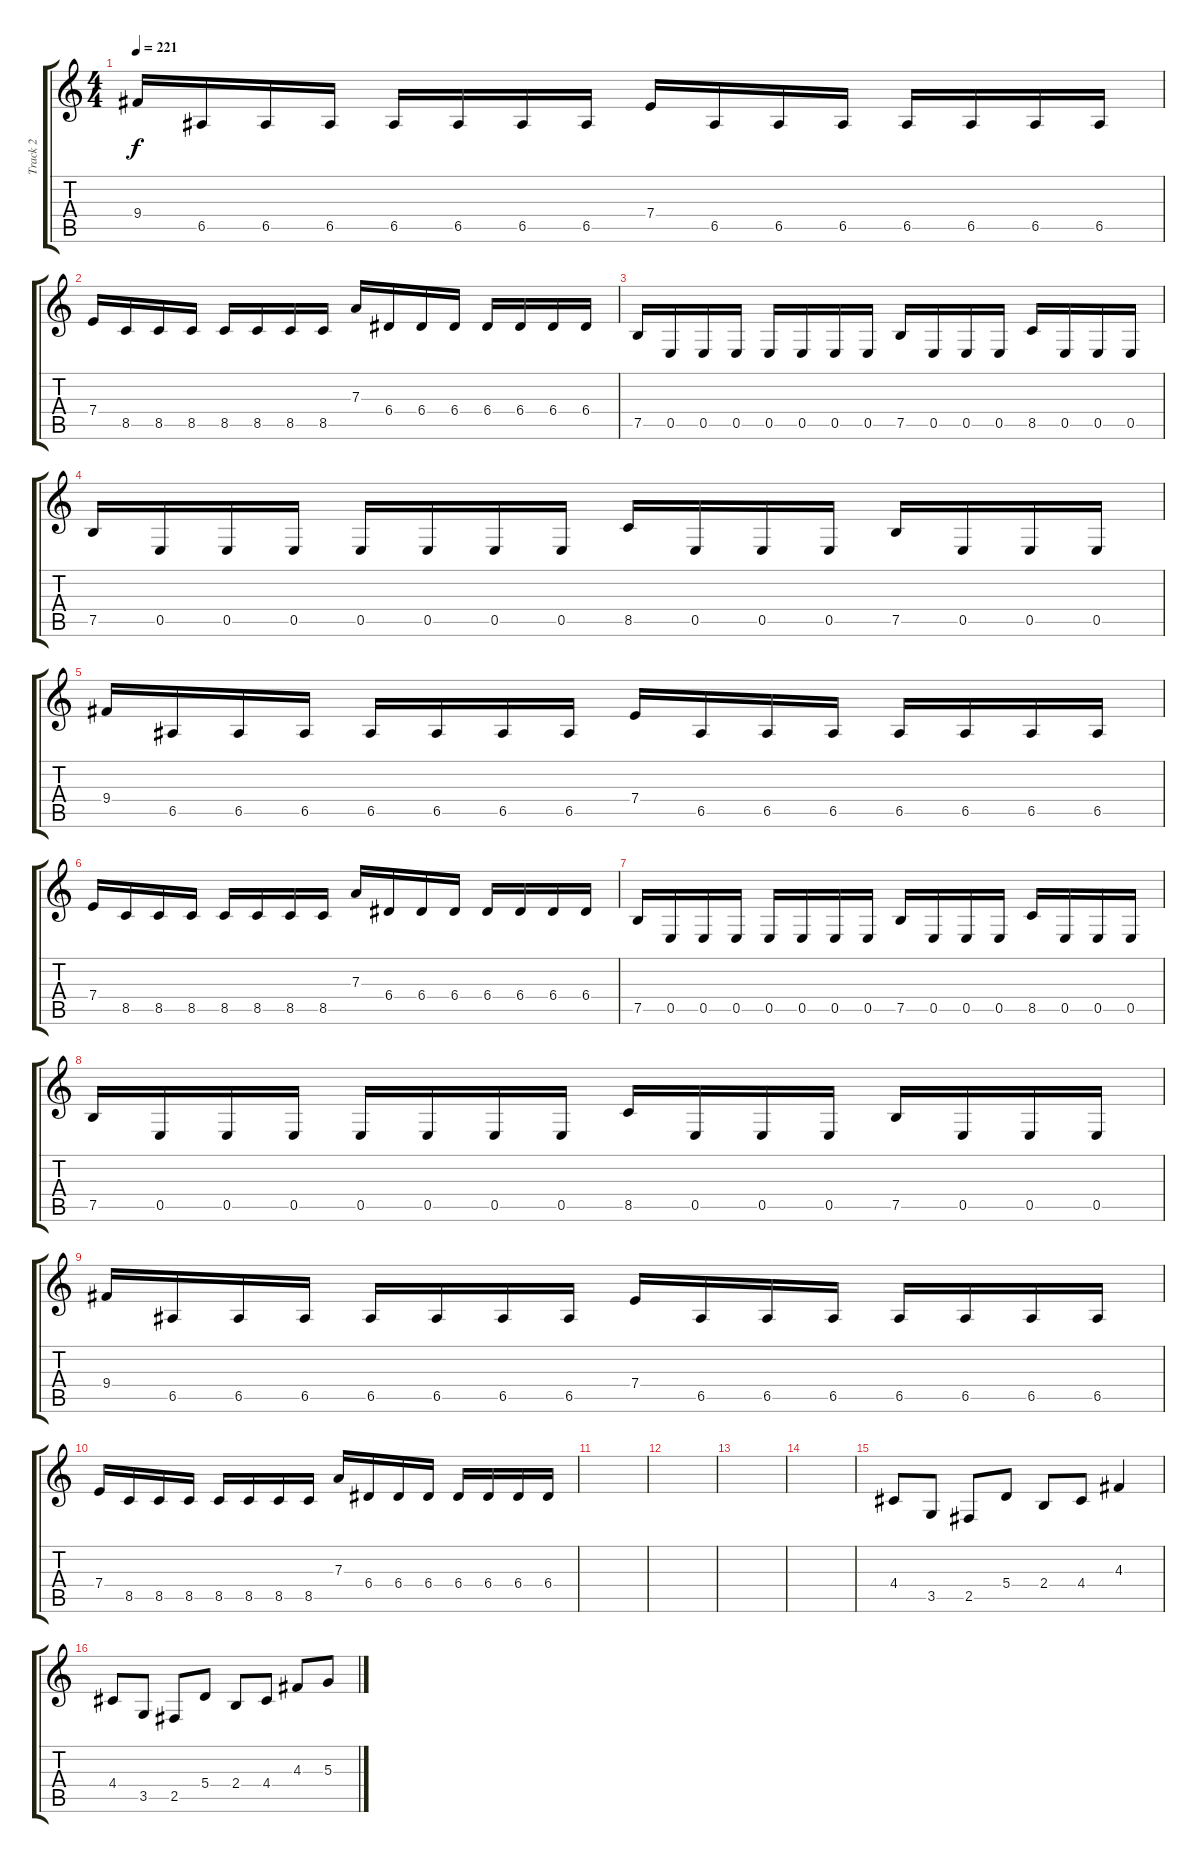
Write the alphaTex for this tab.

\track ("Track 2" "Track 2") {instrument distortionguitar}
\staff {score tabs}
\tuning (B3 Gb3 D3 A2 E2 B1) {hide}
\ts (4 4)
\tempo 221
\clef g2
\ks c
9.4.16{dy f} 6.5.16 6.5.16 6.5.16 6.5.16 6.5.16 6.5.16 6.5.16 7.4.16 6.5.16 6.5.16 6.5.16 6.5.16 6.5.16 6.5.16 6.5.16 |
7.4.16 8.5.16 8.5.16 8.5.16 8.5.16 8.5.16 8.5.16 8.5.16 7.3.16 6.4.16 6.4.16 6.4.16 6.4.16 6.4.16 6.4.16 6.4.16 |
7.5.16 0.5.16 0.5.16 0.5.16 0.5.16 0.5.16 0.5.16 0.5.16 7.5.16 0.5.16 0.5.16 0.5.16 8.5.16 0.5.16 0.5.16 0.5.16 |
7.5.16 0.5.16 0.5.16 0.5.16 0.5.16 0.5.16 0.5.16 0.5.16 8.5.16 0.5.16 0.5.16 0.5.16 7.5.16 0.5.16 0.5.16 0.5.16 |
9.4.16 6.5.16 6.5.16 6.5.16 6.5.16 6.5.16 6.5.16 6.5.16 7.4.16 6.5.16 6.5.16 6.5.16 6.5.16 6.5.16 6.5.16 6.5.16 |
7.4.16 8.5.16 8.5.16 8.5.16 8.5.16 8.5.16 8.5.16 8.5.16 7.3.16 6.4.16 6.4.16 6.4.16 6.4.16 6.4.16 6.4.16 6.4.16 |
7.5.16 0.5.16 0.5.16 0.5.16 0.5.16 0.5.16 0.5.16 0.5.16 7.5.16 0.5.16 0.5.16 0.5.16 8.5.16 0.5.16 0.5.16 0.5.16 |
7.5.16 0.5.16 0.5.16 0.5.16 0.5.16 0.5.16 0.5.16 0.5.16 8.5.16 0.5.16 0.5.16 0.5.16 7.5.16 0.5.16 0.5.16 0.5.16 |
9.4.16 6.5.16 6.5.16 6.5.16 6.5.16 6.5.16 6.5.16 6.5.16 7.4.16 6.5.16 6.5.16 6.5.16 6.5.16 6.5.16 6.5.16 6.5.16 |
7.4.16 8.5.16 8.5.16 8.5.16 8.5.16 8.5.16 8.5.16 8.5.16 7.3.16 6.4.16 6.4.16 6.4.16 6.4.16 6.4.16 6.4.16 6.4.16 |
|
|
|
|
4.4.8 3.5.8 2.5.8 5.4.8 2.4.8 4.4.8 4.3.4 |
4.4.8 3.5.8 2.5.8 5.4.8 2.4.8 4.4.8 4.3.8 5.3.8
